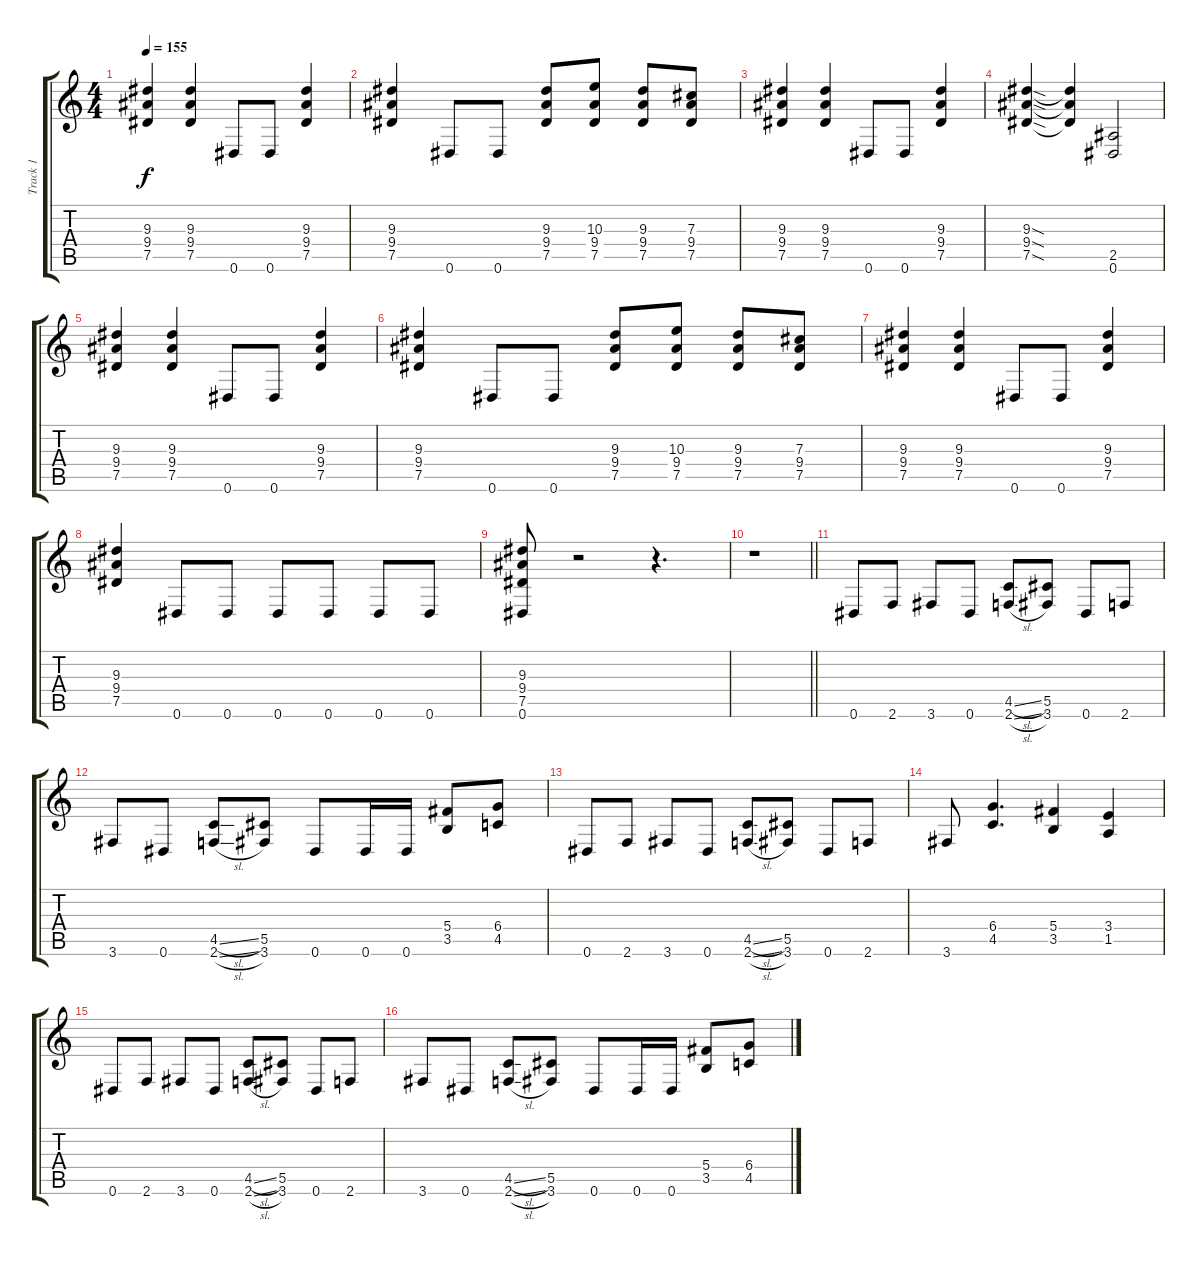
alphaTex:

\track ("Track 1" "Track 1") {instrument distortionguitar}
\staff {score tabs}
\tuning (Eb4 Bb3 Gb3 Db3 Ab2 Eb2) {hide}
\ts (4 4)
\tempo 155
\clef g2
\ks c
(9.3 9.4 7.5).4{dy f} (9.3 9.4 7.5).4 0.6.8 0.6.8 (9.3 9.4 7.5).4 |
(9.3 9.4 7.5).4 0.6.8 0.6.8 (9.3 9.4 7.5).8 (10.3 9.4 7.5).8 (9.3 9.4 7.5).8 (7.3 9.4 7.5).8 |
(9.3 9.4 7.5).4 (9.3 9.4 7.5).4 0.6.8 0.6.8 (9.3 9.4 7.5).4 |
(9.3{sod} 9.4{sod} 7.5{sod}).4 (9.3{t} 9.4{t} 7.5{t}).4 (2.5 0.6).2 |
(9.3 9.4 7.5).4 (9.3 9.4 7.5).4 0.6.8 0.6.8 (9.3 9.4 7.5).4 |
(9.3 9.4 7.5).4 0.6.8 0.6.8 (9.3 9.4 7.5).8 (10.3 9.4 7.5).8 (9.3 9.4 7.5).8 (7.3 9.4 7.5).8 |
(9.3 9.4 7.5).4 (9.3 9.4 7.5).4 0.6.8 0.6.8 (9.3 9.4 7.5).4 |
(9.3 9.4 7.5).4 0.6.8 0.6.8 0.6.8 0.6.8 0.6.8 0.6.8 |
(9.3 9.4 7.5 0.6).8 r.2 r.4{d} |
\barLineRight lightlight
r.1 |
0.6.8 2.6.8 3.6.8 0.6.8 (4.5{sl} 2.6{sl}).8 (5.5 3.6).8 0.6.8 2.6.8 |
3.6.8 0.6.8 (4.5{sl} 2.6{sl}).8 (5.5 3.6).8 0.6.8 0.6.16 0.6.16 (5.4 3.5).8 (6.4 4.5).8 |
0.6.8 2.6.8 3.6.8 0.6.8 (4.5{sl} 2.6{sl}).8 (5.5 3.6).8 0.6.8 2.6.8 |
3.6.8 (6.4 4.5).4{d} (5.4 3.5).4 (3.4 1.5).4 |
0.6.8 2.6.8 3.6.8 0.6.8 (4.5{sl} 2.6{sl}).8 (5.5 3.6).8 0.6.8 2.6.8 |
3.6.8 0.6.8 (4.5{sl} 2.6{sl}).8 (5.5 3.6).8 0.6.8 0.6.16 0.6.16 (5.4 3.5).8 (6.4 4.5).8
